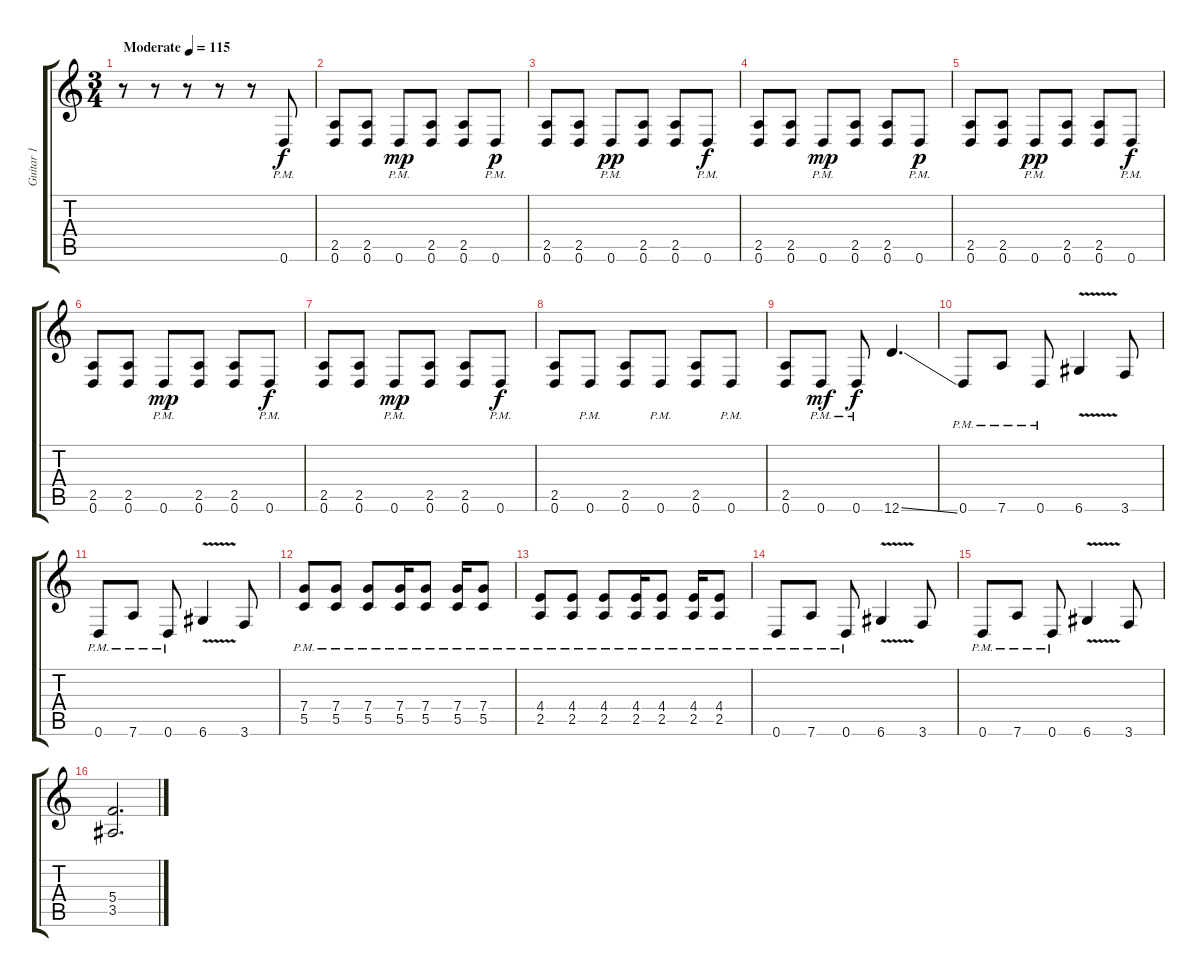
\track ("Guitar 1" "Guitar 1") {instrument distortionguitar}
\staff {score tabs}
\tuning (D4 A3 F3 C3 G2 D2) {hide}
\ts (3 4)
\tempo (115 "Moderate")
\clef g2
\ks c
r.8{dy f instrument distortionguitar} r.8 r.8 r.8 r.8 0.6{pm}.8 |
(2.5 0.6).8 (2.5 0.6).8 0.6{pm}.8{dy mp} (2.5 0.6).8 (2.5 0.6).8 0.6{pm}.8{dy p} |
(2.5 0.6).8 (2.5 0.6).8 0.6{pm}.8{dy pp} (2.5 0.6).8 (2.5 0.6).8 0.6{pm}.8{dy f} |
(2.5 0.6).8 (2.5 0.6).8 0.6{pm}.8{dy mp} (2.5 0.6).8 (2.5 0.6).8 0.6{pm}.8{dy p} |
(2.5 0.6).8 (2.5 0.6).8 0.6{pm}.8{dy pp} (2.5 0.6).8 (2.5 0.6).8 0.6{pm}.8{dy f} |
(2.5 0.6).8 (2.5 0.6).8 0.6{pm}.8{dy mp} (2.5 0.6).8 (2.5 0.6).8 0.6{pm}.8{dy f} |
(2.5 0.6).8 (2.5 0.6).8 0.6{pm}.8{dy mp} (2.5 0.6).8 (2.5 0.6).8 0.6{pm}.8{dy f} |
(2.5 0.6).8 0.6{pm}.8 (2.5 0.6).8 0.6{pm}.8 (2.5 0.6).8 0.6{pm}.8 |
(2.5 0.6).8 0.6{pm}.8{dy mf} 0.6{pm}.8{dy f} 12.6{ss}.4{d} |
0.6{pm}.8 7.6{pm}.8 0.6{pm}.8 6.6{v}.4 3.6.8 |
0.6{pm}.8 7.6{pm}.8 0.6{pm}.8 6.6{v}.4 3.6.8 |
(7.4{pm} 5.5{pm}).8 (7.4{pm} 5.5{pm}).8 (7.4{pm} 5.5{pm}).8 (7.4{pm} 5.5{pm}).16 (7.4{pm} 5.5{pm}).8 (7.4{pm} 5.5{pm}).16 (7.4{pm} 5.5{pm}).8 |
(4.4{pm} 2.5{pm}).8 (4.4{pm} 2.5{pm}).8 (4.4{pm} 2.5{pm}).8 (4.4{pm} 2.5{pm}).16 (4.4{pm} 2.5{pm}).8 (4.4{pm} 2.5{pm}).16 (4.4{pm} 2.5{pm}).8 |
0.6{pm}.8 7.6{pm}.8 0.6{pm}.8 6.6{v}.4 3.6.8 |
0.6{pm}.8 7.6{pm}.8 0.6{pm}.8 6.6{v}.4 3.6.8 |
(5.4 3.5).2{d}
